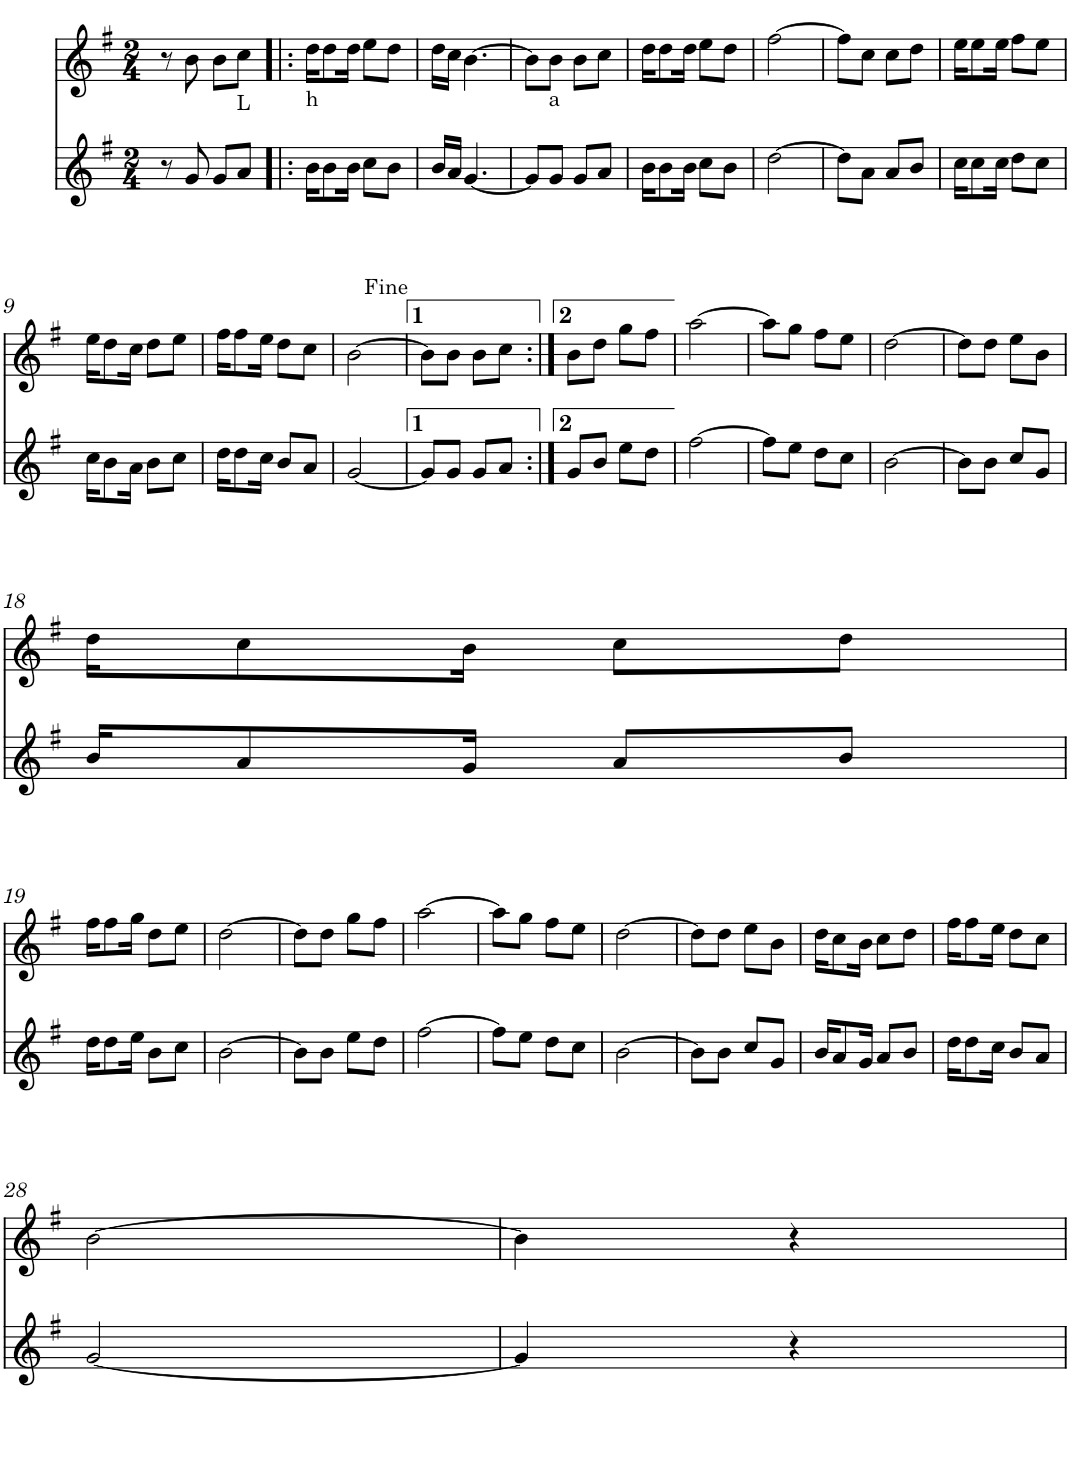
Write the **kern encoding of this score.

**kern	**kern
*part2	*part1
*staff2	*staff1
*I"Piano	*I"Piano
*I'Pno	*I'Pno
*clefG2	*clefG2
*k[f#]	*k[f#]
*M2/4	*M2/4
=1	=1
8r	8r
8g/	8b\
8g/L	8b\L
!	!LO:TX:b:t=L
8a/J	8cc\J
=2!|:	=2!|:
!	!LO:TX:b:t=h
16b\KL	16dd\KL
8b\	8dd\
16b\Jk	16dd\Jk
8cc\L	8ee\L
8b\J	8dd\J
=3	=3
16b/LL	16dd\LL
16a/JJ	16cc\JJ
[4.g/	[4.b\
=4	=4
8g/L]	8b\L]
!	!LO:TX:b:t=a
8g/J	8b\J
8g/L	8b\L
8a/J	8cc\J
=5	=5
16b\KL	16dd\KL
8b\	8dd\
16b\Jk	16dd\Jk
8cc\L	8ee\L
8b\J	8dd\J
=6	=6
[2dd\	[2ff#\
=7	=7
8dd\L]	8ff#\L]
8a\J	8cc\J
8a/L	8cc\L
8b/J	8dd\J
=8	=8
16cc\KL	16ee\KL
8cc\	8ee\
16cc\Jk	16ee\Jk
8dd\L	8ff#\L
8cc\J	8ee\J
!!LO:LB:g=z
=9	=9
16cc\KL	16ee\KL
8b\	8dd\
16a\Jk	16cc\Jk
8b\L	8dd\L
8cc\J	8ee\J
=10	=10
16dd\KL	16ff#\KL
8dd\	8ff#\
16cc\Jk	16ee\Jk
8b/L	8dd\L
8a/J	8cc\J
=11	=11
[2g/	[2b\
=12	=12
8g/L]	8b\L]
8g/J	8b\J
8g/L	8b\L
8a/J	8cc\J
=13:|!	=13:|!
8g/L	8b\L
8b/J	8dd\J
8ee\L	8gg\L
8dd\J	8ff#\J
=14	=14
[2ff#\	[2aa\
=15	=15
8ff#\L]	8aa\L]
8ee\J	8gg\J
8dd\L	8ff#\L
8cc\J	8ee\J
=16	=16
[2b\	[2dd\
=17	=17
8b\L]	8dd\L]
8b\J	8dd\J
8cc/L	8ee\L
8g/J	8b\J
!!LO:LB:g=z
=18	=18
16b/KL	16dd\KL
8a/	8cc\
16g/Jk	16b\Jk
8a/L	8cc\L
8b/J	8dd\J
!!LO:LB:g=z
=19	=19
16dd\KL	16ff#\KL
8dd\	8ff#\
16ee\Jk	16gg\Jk
8b\L	8dd\L
8cc\J	8ee\J
=20	=20
[2b\	[2dd\
=21	=21
8b\L]	8dd\L]
8b\J	8dd\J
8ee\L	8gg\L
8dd\J	8ff#\J
=22	=22
[2ff#\	[2aa\
=23	=23
8ff#\L]	8aa\L]
8ee\J	8gg\J
8dd\L	8ff#\L
8cc\J	8ee\J
=24	=24
[2b\	[2dd\
=25	=25
8b\L]	8dd\L]
8b\J	8dd\J
8cc/L	8ee\L
8g/J	8b\J
=26	=26
16b/KL	16dd\KL
8a/	8cc\
16g/Jk	16b\Jk
8a/L	8cc\L
8b/J	8dd\J
=27	=27
16dd\KL	16ff#\KL
8dd\	8ff#\
16cc\Jk	16ee\Jk
8b/L	8dd\L
8a/J	8cc\J
!!LO:LB:g=z
=28	=28
[2g/	[2b\
=29	=29
4g/]	4b\]
4r	4r
=	=
*-	*-
